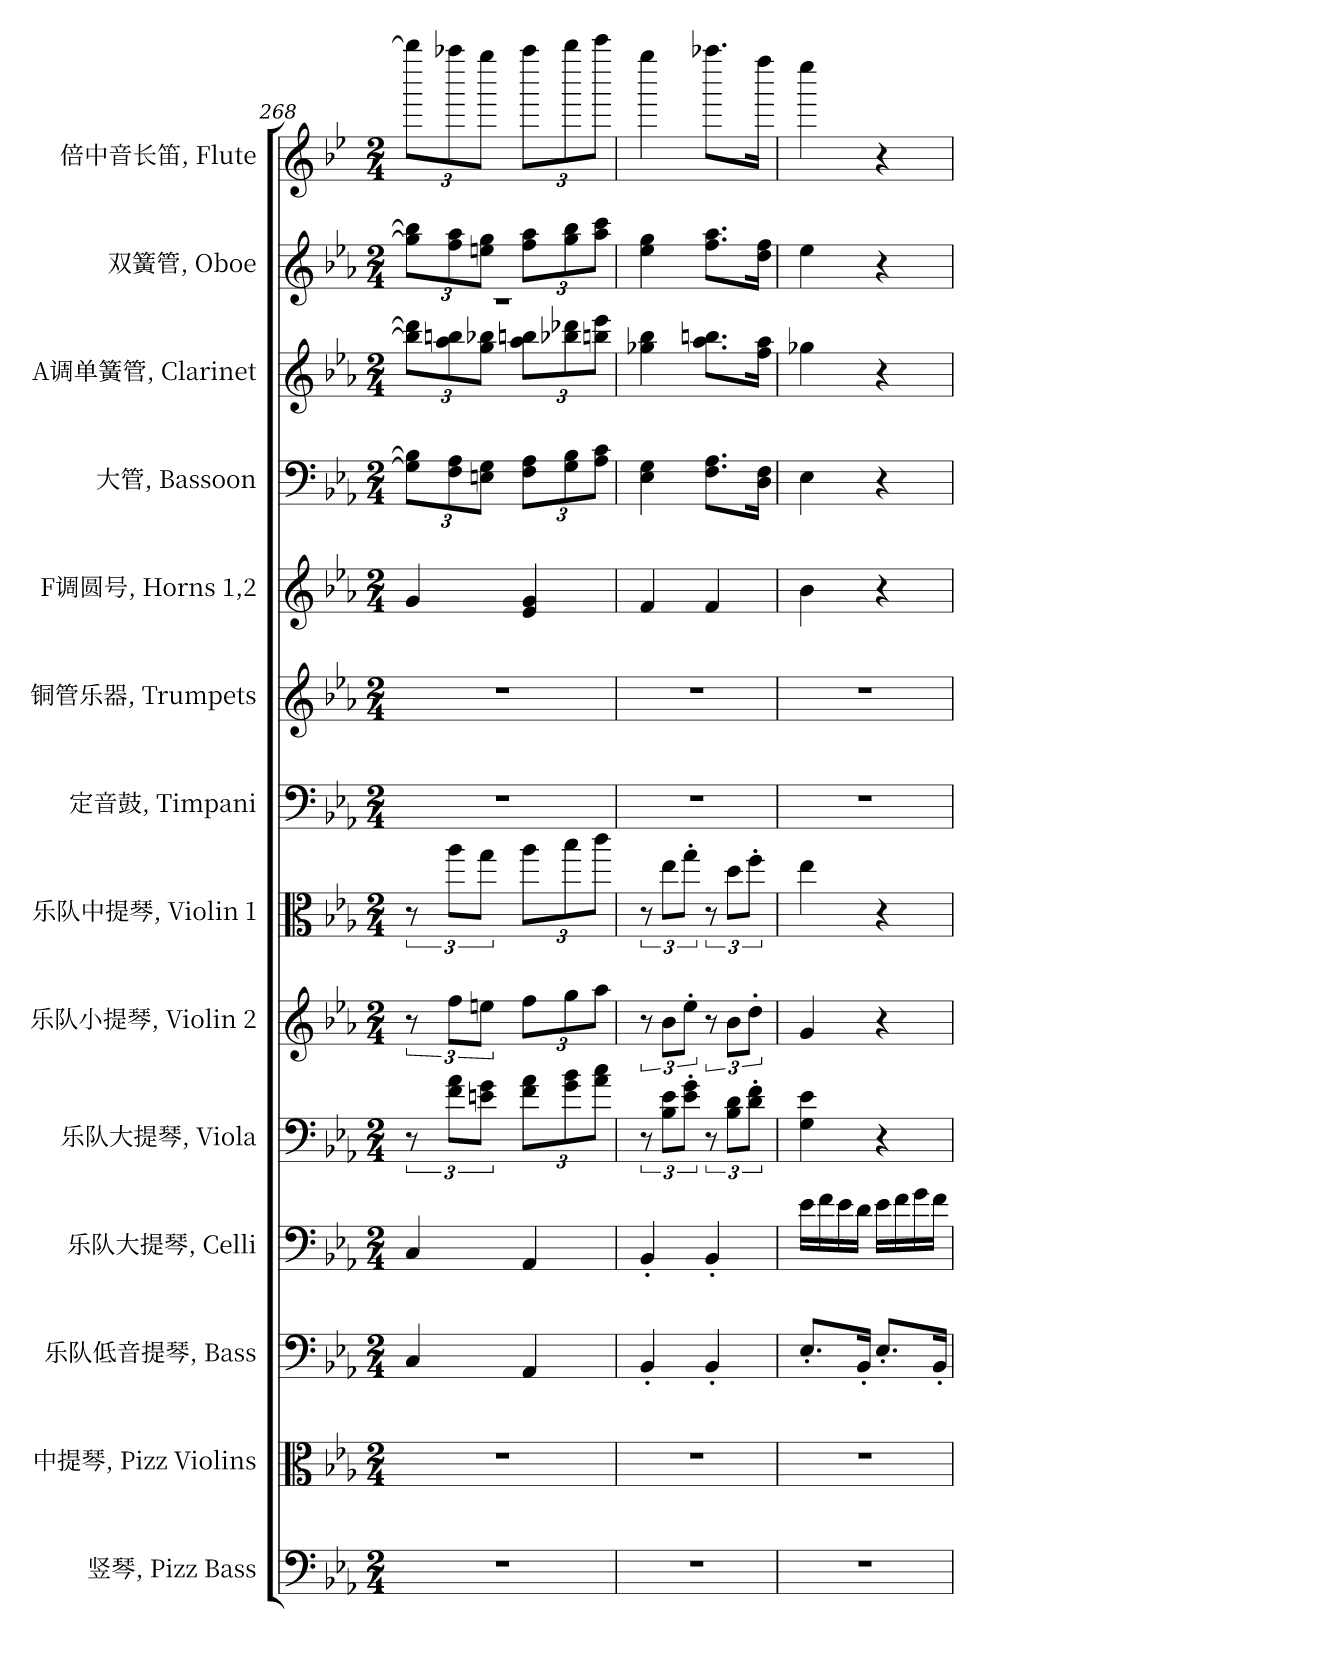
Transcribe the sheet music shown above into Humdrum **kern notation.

**kern	**kern	**kern	**kern	**kern	**kern	**kern	**kern	**kern	**kern	**kern	**kern	**kern	**kern
*part14	*part13	*part12	*part11	*part10	*part9	*part8	*part7	*part6	*part5	*part4	*part3	*part2	*part1
*staff14	*staff13	*staff12	*staff11	*staff10	*staff9	*staff8	*staff7	*staff6	*staff5	*staff4	*staff3	*staff2	*staff1
*I"竖琴, Pizz Bass	*I"中提琴, Pizz Violins	*I"乐队低音提琴, Bass	*I"乐队大提琴, Celli	*I"乐队大提琴, Viola	*I"乐队小提琴, Violin 2	*I"乐队中提琴, Violin 1	*I"定音鼓, Timpani	*I"铜管乐器, Trumpets	*I"F调圆号, Horns 1,2	*I"大管, Bassoon	*I"A调单簧管, Clarinet	*I"双簧管, Oboe	*I"倍中音长笛, Flute
*	*	*	*	*	*	*	*I'Timp.	*	*I'F Hn.	*I'Bsn.	*I'A Cl.	*I'Ob.	*
*clefF4	*clefC3	*clefF4	*clefF4	*clefF4	*clefG2	*clefC3	*clefF4	*clefG2	*clefG2	*clefF4	*clefG2	*clefG2	*clefG2
*	*	*ITrd7c12	*	*	*	*	*	*	*ITrd4c7	*	*ITrd2c3	*	*ITrd10c17
*k[b-e-a-]	*k[b-e-a-]	*k[b-e-a-]	*k[b-e-a-]	*k[b-e-a-]	*k[b-e-a-]	*k[b-e-a-]	*k[b-e-a-]	*k[b-e-a-]	*k[b-e-a-d-]	*k[b-e-a-]	*k[]	*k[b-e-a-]	*k[b-e-]
*M2/4	*M2/4	*M2/4	*M2/4	*M2/4	*M2/4	*M2/4	*M2/4	*M2/4	*M2/4	*M2/4	*M2/4	*M2/4	*M2/4
=268	=268	=268	=268	=268	=268	=268	=268	=268	=268	=268	=268	=268	=268
*	*	*	*	*	*	*	*	*	*	*	*^	*	*
*	*	*	*	*	*	*	*	*	*	*Xbrackettup	*	*Xbrackettup	*Xbrackettup	*Xbrackettup
2r	2r	4CC/	4C/	12r	12r	12r	2r	2r	4c/	12G\] 12B-\]L	2r	12gg\] 12bb-\]L	12gg\] 12bb-\]L	12bbb-\L]
.	.	.	.	12f\ 12a-\L	12ff\L	12aa-\L	.	.	.	12F\ 12A-\	.	12ff\ 12gg#X\	12ff\ 12aa-\	12aaa-X\
.	.	.	.	12en\ 12g\J	12een\J	12gg\J	.	.	.	12En\ 12G\J	.	12ee\ 12ggn\J	12een\ 12gg\J	12ggg\J
*	*	*	*	*Xbrackettup	*Xbrackettup	*Xbrackettup	*	*	*	*	*	*	*	*
.	.	4AAA-/	4AA-/	12f\ 12a-\L	12ff\L	12aa-\L	.	.	4A-/ 4c/	12F\ 12A-\L	.	12ff\ 12gg#X\L	12ff\ 12aa-\L	12aaa-\L
.	.	.	.	12g\ 12b-\	12gg\	12bb-\	.	.	.	12G\ 12B-\	.	12ggn\ 12bb-X\	12gg\ 12bb-\	12bbb-\
.	.	.	.	12a-\ 12cc\J	12aa-\J	12ccc\J	.	.	.	12A-\ 12c\J	.	12gg#X\ 12ccc\J	12aa-\ 12ccc\J	12cccc\J
*	*	*	*	*	*	*	*	*	*	*	*v	*v	*	*
=269	=269	=269	=269	=269	=269	=269	=269	=269	=269	=269	=269	=269	=269
*	*	*	*	*brackettup	*brackettup	*brackettup	*	*	*	*	*	*	*
2r	2r	4BBB-'/	4BB-'/	12r	12r	12r	2r	2r	4B-/	4E-\ 4G\	4ee-X\ 4gg\	4ee-\ 4gg\	4ggg\
.	.	.	.	12B-\ 12e-\L	12b-\L	12ee-\L	.	.	.	.	.	.	.
.	.	.	.	12e-\' 12g\'J	12ee-'\J	12gg'\J	.	.	.	.	.	.	.
.	.	4BBB-'/	4BB-'/	12r	12r	12r	.	.	4B-/	8.F\ 8.A-\L	8.ff\ 8.gg#X\L	8.ff\ 8.aa-\L	8.aaa-X\L
.	.	.	.	12B-\ 12d\L	12b-\L	12dd\L	.	.	.	.	.	.	.
.	.	.	.	12d\' 12f\'J	12dd'\J	12ff'\J	.	.	.	.	.	.	.
.	.	.	.	.	.	.	.	.	.	16D\ 16F\Jk	16dd\ 16ff\Jk	16dd\ 16ff\Jk	16fff\Jk
=270	=270	=270	=270	=270	=270	=270	=270	=270	=270	=270	=270	=270	=270
*	*	*	*	*	*	*	*	*	*	*	*	*	*MM64
2r	2r	8.EE-'/L	16e-\LL	4G\ 4e-\	4g/	4ee-\	2r	2r	4e-\	4E-\	4ee-X\	4ee-\	4eee-\
.	.	.	16f\	.	.	.	.	.	.	.	.	.	.
.	.	.	16e-\	.	.	.	.	.	.	.	.	.	.
.	.	16BBB-'/Jk	16d\JJ	.	.	.	.	.	.	.	.	.	.
.	.	8.EE-'/L	16e-\LL	4r	4r	4r	.	.	4r	4r	4r	4r	4r
.	.	.	16f\	.	.	.	.	.	.	.	.	.	.
.	.	.	16g\	.	.	.	.	.	.	.	.	.	.
.	.	16BBB-'/Jk	16f\JJ	.	.	.	.	.	.	.	.	.	.
=	=	=	=	=	=	=	=	=	=	=	=	=	=
*-	*-	*-	*-	*-	*-	*-	*-	*-	*-	*-	*-	*-	*-
